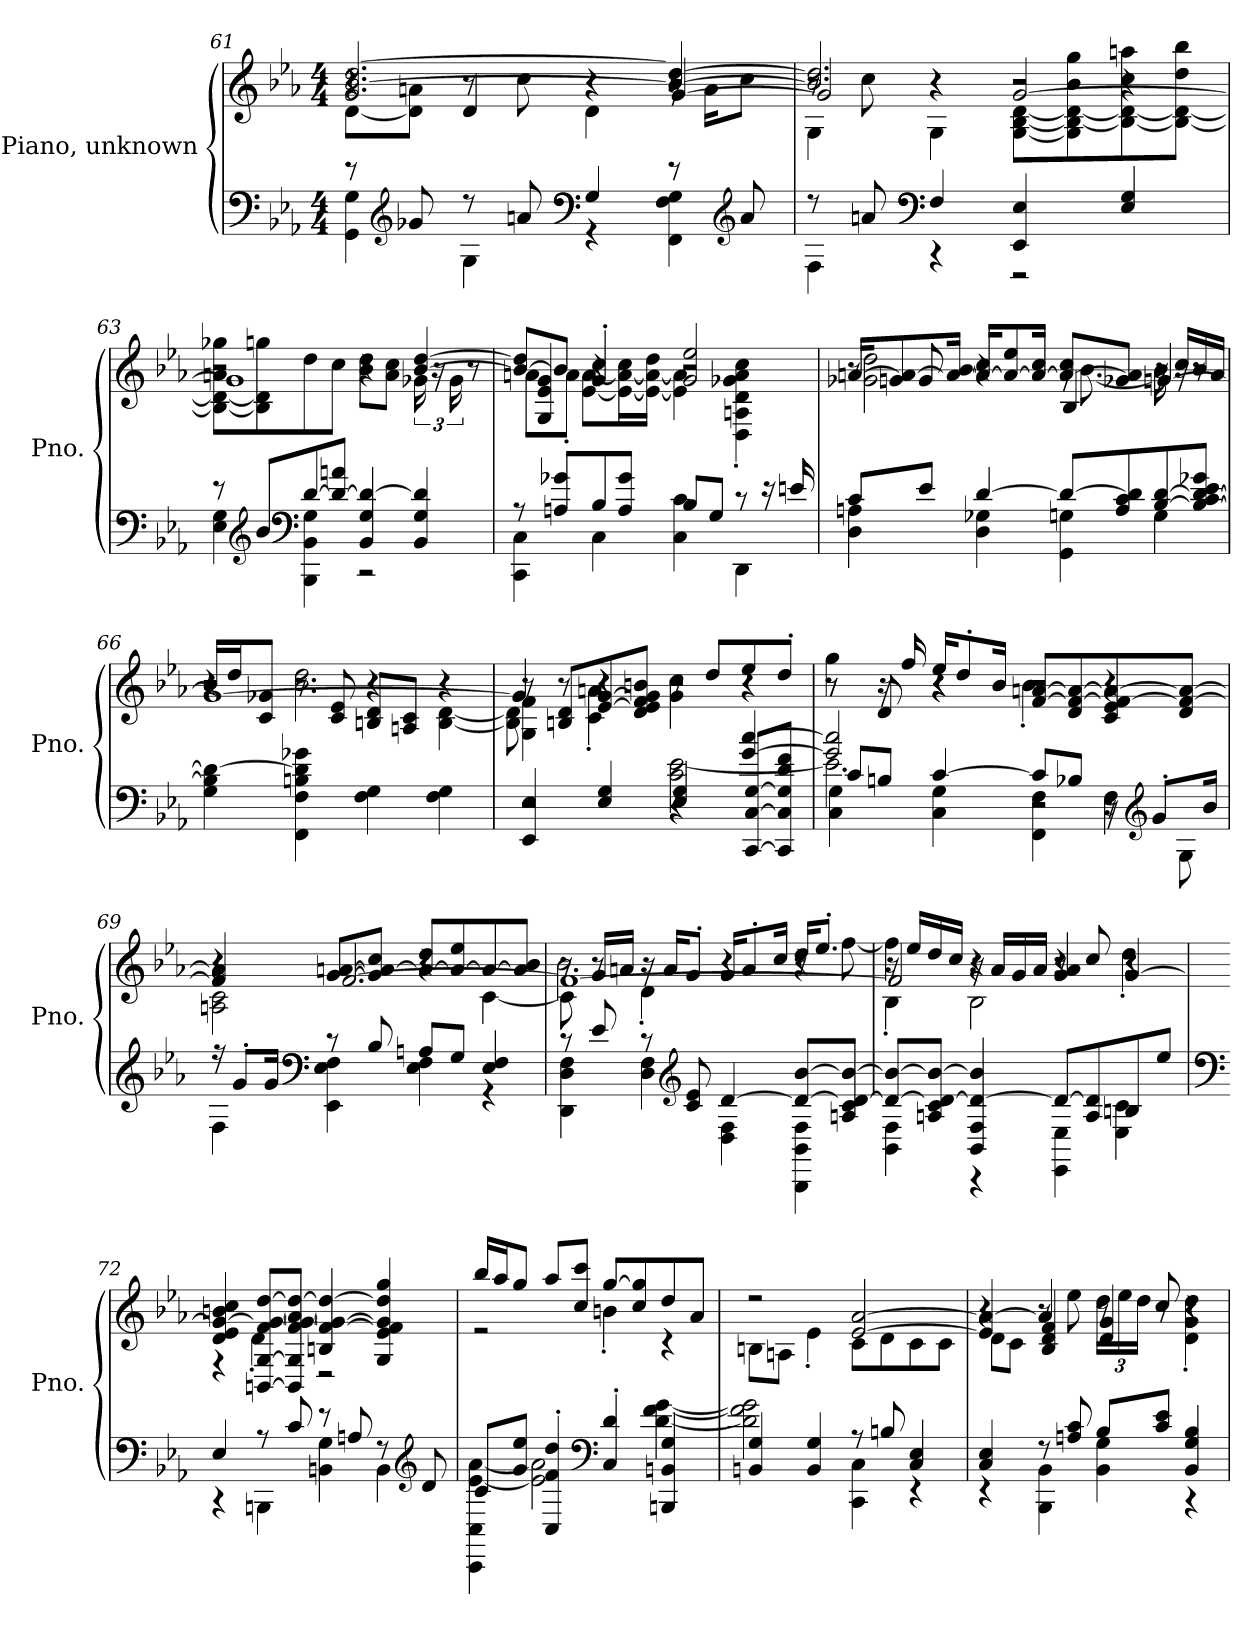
**kern	**kern
*part1	*part1
*staff2	*staff1
*I"Piano, unknown	*
*I'Pno.	*
*clefF4	*clefG2
*k[b-e-a-]	*k[b-e-a-]
*M4/4	*M4/4
=61	=61
*^	*^
*	*	*	*^
8r	4GG\ 4G\	2.g/ [2.b-/ [2.dd/	[8d\L	4r
*clefG2	*	*	*	*
8g-X/	.	.	8d\] 8an\J	.
8r	4G\	.	8r	4d/
8an/	.	.	8cc\	.
*clefF4	*	*	*	*
4G/	4r	.	4d\	4r
8r	4FF\ 4F\ 4G\	4b-/_ 4dd/_	16r	[4g/
.	.	.	16a\KL	.
*clefG2	*	*	*	*
8a/	.	.	8cc\J	.
=62	=62	=62	=62	=62
*	*	*	*	*^
8r	4F\	2.b-/] 2.dd/]	8r	2g/]	4G\
8an/	.	.	8cc\	.	.
*clefF4	*	*	*	*	*
4F/	4r	.	4G\	.	4r
4EE-/ 4E-/	2r	.	[8G\ [8B-\ [8d\L	[2g/	2r
.	.	.	8G\] 8B-\_ 8d\_ 8b-\ 8gg\	.	.
4E-/ 4G/	.	4r	8B-\_ 8d\_ 8cc\ 8aan\	.	.
.	.	.	8B-\_ 8d\_ 8dd\ 8bb-\J	.	.
*	*	*	*	*v	*v
!!LO:LB:g=z
=63	=63	=63	=63	=63
8r	4E-\ 4G\	2r	8B-\_ 8d\_ 8an\ 8gg-X\L	1g]
*clefG2	*	*	*	*
8b-/L	.	.	8B-\] 8d\] 8ggn\	.
*clefF4	*	*	*	*
[8d/	4BBB-\ 4BB-\ 4G\	.	8dd\	.
8d/_ 8an/J	.	.	8cc\J	.
4BB-/ 4G/ 4d/_	2r	4r	8b-\ 8dd\L	.
.	.	.	8a\ 8cc\J	.
4BB-/ 4G/ 4d/]	.	[4b-/ [4dd/	24g-X\	.
.	.	.	24r	.
.	.	.	24g-\	.
.	.	.	8r	.
=64	=64	=64	=64	=64
8r	4CC\ 4C\	8b-/_ 8dd/]L	8an\L	4G/ 4e-/ 4g/
8An/ 8g-X/L	.	8b-/J]	8a'\J	.
8B-/	4C\	4g/' 4cc/'	[8e-\ [8a\L	4r
8A/ 8g-/J	.	.	16e-\_ 16a\_ 16cc\L	.
.	.	.	16e-\_ 16a\_ 16dd\JJ	.
8B-/L	4C\ 4c\	2g/ 2ee-/	4e-\] 4a\]	2r
8G/J	.	.	.	.
8r	4DD\	.	4D\' 4An\' 4d\' 4g-X\' 4a\' 4cc\'	.
16r	.	.	.	.
16en/	.	.	.	.
!!LO:LB:g=z	!!	!!
=65	=65	=65	=65	=65
8c/L	4D\ 4An\	[16an/KL	2g-X\ 2dd\	8r
.	.	8gn/ 8a/_	.	.
8e-/J	.	.	.	8g/
.	.	16a/_ 16b-/Jk	.	.
[4d/	4D\ 4G-X\	16a/_ 16cc/KL	.	4r
.	.	8a/_ 8ee-/	.	.
.	.	16a/_ 16cc/Jk	.	.
8d/L_	4GG\ 4Gn\	8a/_ 8cc/L	16r	4B-/
.	.	.	[8.b-\	.
8A/ 8c/ 8d/]	.	8g-X/ 8a/]J	.	.
[8B-/ [8d/	4G\	16r	16b-\]	[4gn/
.	.	16cc/LL	16r	.
8B-/_ 8c/ 8d/_ 8e-/ 8g-X/J	.	16b-/	8r	.
.	.	16a/JJ	.	.
*v	*v	*	*	*
=66	=66	=66	=66
*	*	*	*^
4G\ 4B-\] 4d\_	16b-/LL	4r	1g_	2r
.	16dd/J	.	.	.
.	8c/ 8g-X/J	.	.	.
4FF\ 4F\ 4Bn\ 4d\] 4g-X\	8r	2.b-\ 2.dd\	.	.
.	8c/ 8e-/	.	.	.
4F\ 4G\	8Bn/ 8d/L	.	.	4r
.	8An/ 8c/J	.	.	.
4F\ 4G\	4r	.	.	[4B\ [4d\
!!LO:LB:g=z	!!	!!	!!
=67	=67	=67	=67	=67
*^	*	*	*	*
*	*^	*	*	*	*
2r	2r	4EE-/ 4E-/	8r	4G\ 4f\	4g/]	8B\] 8d\]
.	.	.	8Bn/ 8d/L	.	.	8r
.	.	4E-/ 4G/	[8e-/ [8g/	4c\' 4an\'	4r	4r
.	.	.	8d/ 8e-/] 8f/ 8g/] 8bn/J	.	.	.
4r	2c\ [2e-\	4E-/ 4G/	8r	4g\ 4cc\	2r	2r
.	.	.	8dd/L	.	.	.
[4g/ [4cc/	.	[8CC/ [8C/ [8G/L	8ee-/	4r	.	.
.	.	8CC/] 8C/] 8G/] 8d/ 8f/J	8dd'/J	.	.	.
*	*	*	*	*	*v	*v
=68	=68	=68	=68	=68	=68
*	*	*^	*	*	*
2g/] 2cc/]	2.e-\]	8c/L	4C\ 4G\	8r	4gg\	8r
.	.	8Bn/J	.	16r	.	8d/
.	.	.	.	16ff/	.	.
.	.	[4c/	4C\ 4G\	16ee-/KL	4r	4r
.	.	.	.	8dd'/	.	.
.	.	.	.	16b-/Jk	.	.
2r	.	8c/L]	4FF\ 4F\	[8f/ [8an/L	4b-'\	2r
.	.	8B-X/J	.	8d/ 8f/_ 8a/_	.	.
.	8r	16r	4F\	8c/ 8e-/ 8f/_ 8a/_	4r	.
*clefG2	*	*	*	*	*	*
.	.	8g'/L	.	.	.	.
.	8G\	.	.	8d/ 8f/_ 8a/_J	.	.
.	.	16b-/Jk	.	.	.	.
*	*v	*v	*v	*	*	*
!!LO:LB:g=z	!!	!!
=69	=69	=69	=69	=69
16r	4F\	4f/] 4a/]	2An\ 2c\	4r
8g'/L	.	.	.	.
16g/Jk	.	.	.	.
*clefF4	*	*	*	*
8r	4EE-\ 4E-\ 4F\	[8g/ [8an/L	.	[2.f/
8B-/	.	8g/] 8a/_ 8cc/J	.	.
8An/L	4E-\ 4F\	8a/_ 8dd/L	4r	.
8G/J	.	8a/_ 8ee-/	.	.
4E-/ 4F/	4r	8a/_	[4c\	.
.	.	8a/] 8b-/J	.	.
=70	=70	=70	=70	=70
*	*	*	*	*^
8r	4DD\ 4D\ 4F\	8r	8c\]	1f_	2.b-\
8e-/	.	16g/LL	8r	.	.
.	.	16an/JJ	.	.	.
8r	4D\ 4F\	16r	4d'\	.	.
.	.	16a/KL	.	.	.
*clefG2	*	*	*	*	*
8c/ 8e-/	.	8g'/J	.	.	.
[4d/	4D\ 4F\	16g/KL	4r	.	.
.	.	8a'/	.	.	.
.	.	16cc/Jk	.	.	.
8d/_ [8b-/L	4BBB-\ 4BB-\ 4F\	16dd/KL	8r	.	4r
.	.	8.ee-'/J	.	.	.
8An/ 8c/ 8d/_ 8b-/_J	.	.	[8ff\	.	.
!!LO:LB:g=z	!!	!!	!!
=71	=71	=71	=71	=71	=71
8d/_ 8b-/_L	4BB-\ 4F\	16r	4ff\]	2f/]	4B-'\
.	.	16ee-/LL	.	.	.
8An/ 8c/ 8d/_ 8b-/_J	.	16dd/	.	.	.
.	.	16cc/JJ	.	.	.
4BB-/ 4F/ 4d/_ 4b-/]	4r	16r	4r	.	2B-\
.	.	16a-/LL	.	.	.
.	.	16g/	.	.	.
.	.	16a-/JJ	.	.	.
8d/L_	4EE-\ 4E-\	8r	4r	4g/ 4a-/	.
8A/ 8d/]	.	8cc/	.	.	.
8Bn/	4E-\ 4c\	[4g/	4dd'\	4r	4r
8ee-/J	.	.	.	.	.
*	*	*v	*v	*v	*v
=72	=72	=72
*clefF4	*	*
*	*	*^
4E-/	4r	4d/ 4e-/ 4g/_ 4bn/ 4cc/	4r
8r	4BBBn\	[8BBn/ [8G/ [8f/ 8g/_ [8dd/L	4d'\
8c/	.	8BB/] 8G/] 8f/_ 8g/_ 8a-/ 8dd/_J	.
8r	4BBn\ 4G\	4Bn/ 4f/_ 4g/_ 4dd/_	2r
8An/	.	.	.
8r	4BB\	4G/ 4e-/ 4f/] 4g/] 4dd/] 4gg/	.
*clefG2	*	*	*
8d/	.	.	.
=73	=73	=73	=73
8c/L	4CC\ 4C\ [4e-\ [4a-\	16bb-/LL	2r
.	.	16aa-/J	.
8g/ 8ee-/J	.	8gg/J	.
4C/' 4f/' 4dd/'	2e-\] 2a-\]	8aa-/L	.
.	.	8cc/ 8ccc/J	.
*clefF4	*	*	*
4C/' 4d/'	.	[8gg/L	4bn'\
.	.	8cc/ 8gg/]	.
4BBBn/ 4BBn/ 4G/	[4d\ [4f\ [4g\	8dd/	4r
.	.	8a-/J	.
!!LO:PB:g=z	!!
=74	=74	=74	=74
4BBn/ 4G/	2d\] 2f\] 2g\]	2r	8Bn\L
.	.	.	8An\J
4BB/ 4G/	.	.	4e-'\
8r	4CC\ 4C\	[2e-/ [2a-/	8c\L
8Bn/	.	.	8d\
4C/ 4E-/	4r	.	8c\
.	.	.	8c\J
=75	=75	=75	=75
*	*	*	*^
4C/ 4E-/	4r	4e-/] 4a-/_	8d\L	4r
.	.	.	8c\J	.
8r	4BBB-\ 4BB-\	4a-/]	8r	4B-/ 4d/ 4f/
8An/ 8c/	.	.	8ee-\	.
*	*	*	*Xbrackettup	*
8B-/L	4BB-\ 4G\	8r	24dd\LL	4d/ 4g/
.	.	.	24ee-\	.
.	.	.	24dd\JJ	.
8c/ 8e-/J	.	8cc/	8r	.
4BB-/ 4G/ 4B-/	4r	4r	4d\' 4g\' 4dd\'	4r
*v	*v	*	*	*
*	*v	*v	*v
=	=
*-	*-
